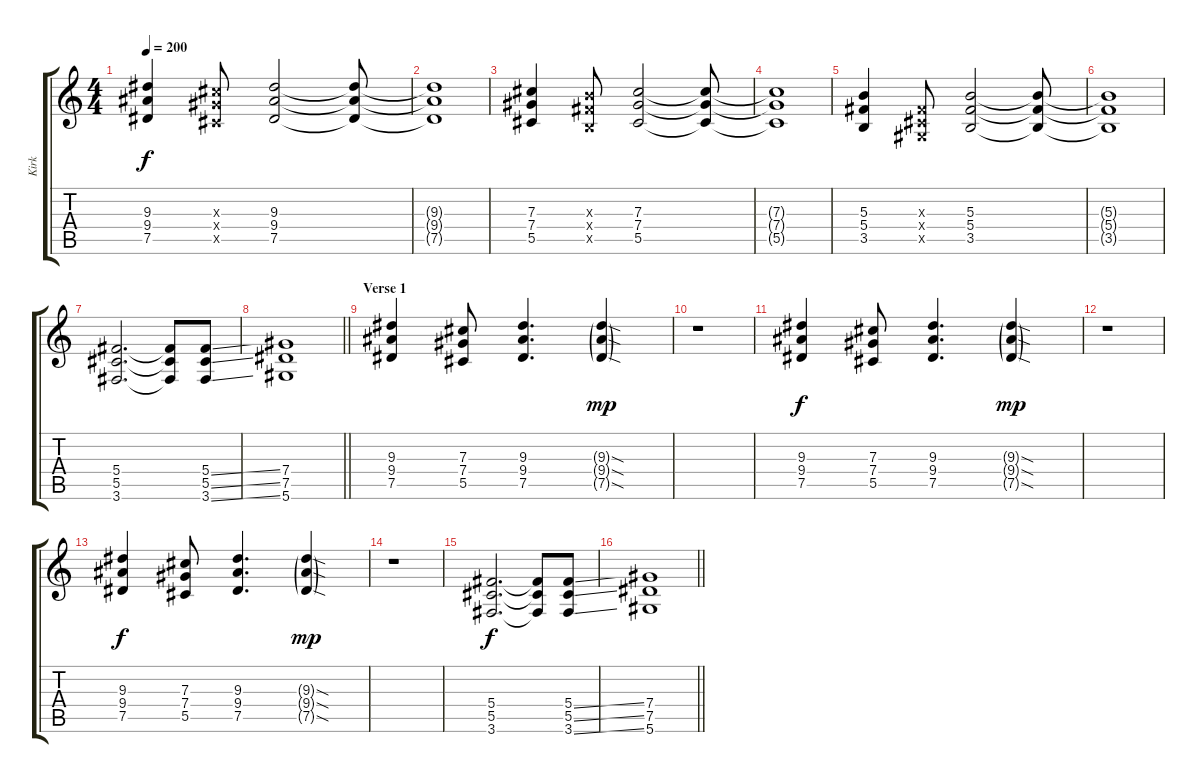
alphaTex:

\track ("Kirk" "Kirk") {instrument distortionguitar}
\staff {score tabs}
\tuning (Eb4 Bb3 Gb3 Db3 Ab2 Eb2) {hide}
\ts (4 4)
\tempo 200
\clef g2
\ks c
(9.3 9.4 7.5).4{dy f} (7.3{x} 7.4{x} 5.5{x}).8 (9.3 9.4 7.5).2 (9.3{t} 9.4{t} 7.5{t}).8 |
(9.3{t} 9.4{t} 7.5{t}).1 |
(7.3 7.4 5.5).4 (5.3{x} 5.4{x} 3.5{x}).8 (7.3 7.4 5.5).2 (7.3{t} 7.4{t} 5.5{t}).8 |
(7.3{t} 7.4{t} 5.5{t}).1 |
(5.3 5.4 3.5).4 (0.3{x} 0.4{x} 0.5{x}).8 (5.3 5.4 3.5).2 (5.3{t} 5.4{t} 3.5{t}).8 |
(5.3{t} 5.4{t} 3.5{t}).1 |
(5.4 5.5 3.6).2{d} (5.4{t} 5.5{t} 3.6{t}).8 (5.4{ss} 5.5{ss} 3.6{ss}).8 |
\barLineRight lightlight
(7.4 7.5 5.6).1 |
\section ("" "Verse 1")
(9.3 9.4 7.5).4 (7.3 7.4 5.5).8 (9.3 9.4 7.5).4{d} (9.3{sod g} 9.4{sod g} 7.5{sod g}).4{dy mp} |
r.1 |
(9.3 9.4 7.5).4{dy f} (7.3 7.4 5.5).8 (9.3 9.4 7.5).4{d} (9.3{sod g} 9.4{sod g} 7.5{sod g}).4{dy mp} |
r.1 |
(9.3 9.4 7.5).4{dy f} (7.3 7.4 5.5).8 (9.3 9.4 7.5).4{d} (9.3{sod g} 9.4{sod g} 7.5{sod g}).4{dy mp} |
r.1 |
(5.4 5.5 3.6).2{d dy f} (5.4{t} 5.5{t} 3.6{t}).8 (5.4{ss} 5.5{ss} 3.6{ss}).8 |
\barLineRight lightlight
(7.4 7.5 5.6).1
